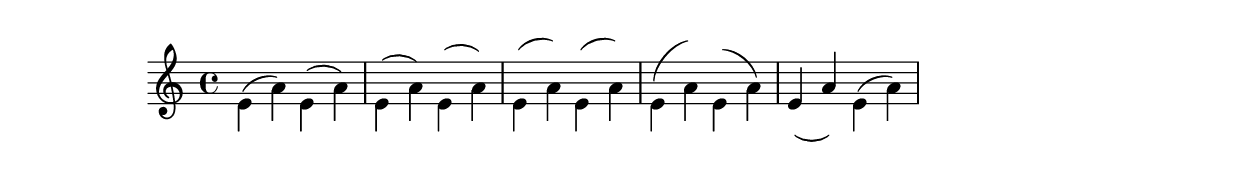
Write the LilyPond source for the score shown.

%% DO NOT EDIT this file manually; it is automatically
%% generated from LSR http://lsr.dsi.unimi.it
%% Make any changes in LSR itself, or in Documentation/snippets/new/ ,
%% and then run scripts/auxiliar/makelsr.py
%%
%% This file is in the public domain.
\version "2.14.2"

\header {
  lsrtags = "tweaks-and-overrides, expressive-marks"

%% Translation of GIT committish: b482c3e5b56c3841a88d957e0ca12964bd3e64fa
  texidoces = "
Se puede ajustar la posición vertical de una ligadura de
expresión utilizando la propiedad @code{positions} del objeto
@code{Slur}.  La propiedad tiene dos parámetros, refiriéndose el
primero al extremo izquierdo de la ligadura y el segundo al derecho.
Los valores de los parámetros no se utilizan por parte de LilyPond
para producir un desplazamiento exacto de la ligadura: más bien
selecciona la colocación que mejor aspecto tiene, teniendo en cuenta
los valores de los parámetros.  Los valores positivos desplazan la
ligadura hacia arriba, y son adecuados a notas que tienen las plicas
hacia abajo.  Los valores negativos desplazan las ligaduras bajas aún
más hacia abajo.

"
  doctitlees = "Desplazar ligaduras de expresión verticalmente"



  texidoc = "
The vertical position of a slur can be adjusted using the
@code{positions} property of @code{Slur}.  The property has 2
parameters, the first referring to the left end of the slur and the
second to the right.  The values of the parameters are not used by
LilyPond to make an exact movement of the slur - instead it selects
what placement of the slur looks best, taking into account the
parameter values.  Positive values move the slur up, and are
appropriate for notes with stems down.  Negative values move downward
slurs further down.

"
  doctitle = "Moving slur positions vertically"
} % begin verbatim


\relative c' {
  \stemDown
  e4( a)
  \override Slur #'positions = #'(1 . 1)
  e4( a)
  \override Slur #'positions = #'(2 . 2)
  e4( a)
  \override Slur #'positions = #'(3 . 3)
  e4( a)
  \override Slur #'positions = #'(4 . 4)
  e4( a)
  \override Slur #'positions = #'(5 . 5)
  e4( a)
  \override Slur #'positions = #'(0 . 5)
  e4( a)
  \override Slur #'positions = #'(5 . 0)
  e4( a)
  \stemUp
  \override Slur #'positions = #'(-5 . -5)
  e4( a)
  \stemDown
  \revert Slur #'positions
  e4( a)
}

